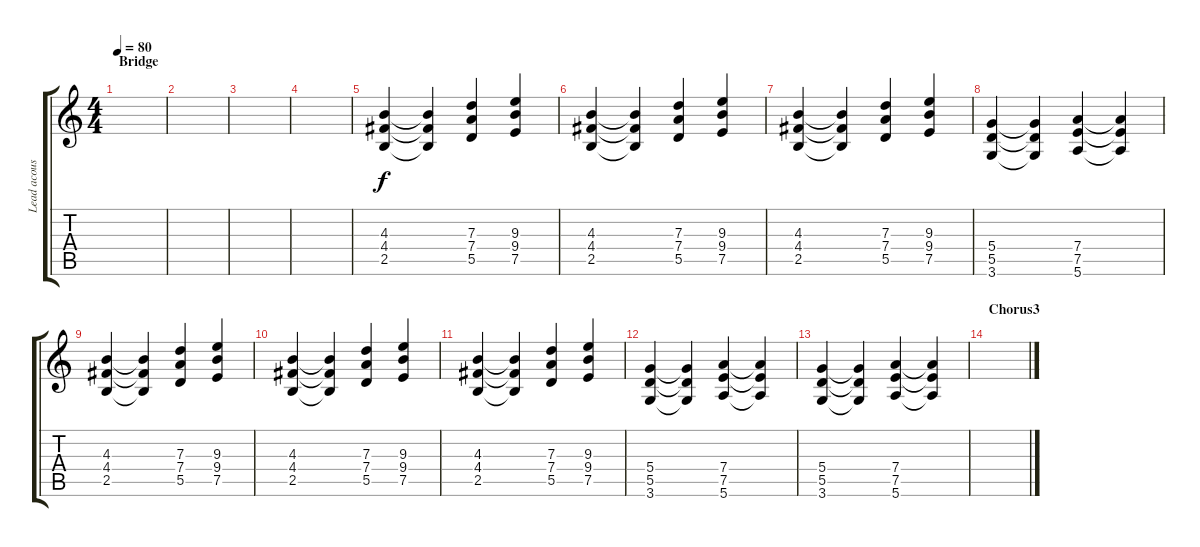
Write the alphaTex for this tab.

\track ("Lead acoustic" "Lead acous") {instrument electricguitarjazz}
\staff {score tabs}
\tuning (E4 B3 G3 D3 A2 E2) {hide}
\ts (4 4)
\section ("" "Bridge")
\tempo 80
\clef g2
\ks c
|
|
|
|
(4.3 4.4 2.5).4 (4.3{t} 4.4{t} 2.5{t}).4 (7.3 7.4 5.5).4 (9.3 9.4 7.5).4 |
(4.3 4.4 2.5).4 (4.3{t} 4.4{t} 2.5{t}).4 (7.3 7.4 5.5).4 (9.3 9.4 7.5).4 |
(4.3 4.4 2.5).4 (4.3{t} 4.4{t} 2.5{t}).4 (7.3 7.4 5.5).4 (9.3 9.4 7.5).4 |
(5.4 5.5 3.6).4 (5.4{t} 5.5{t} 3.6{t}).4 (7.4 7.5 5.6).4 (7.4{t} 7.5{t} 5.6{t}).4 |
(4.3 4.4 2.5).4 (4.3{t} 4.4{t} 2.5{t}).4 (7.3 7.4 5.5).4 (9.3 9.4 7.5).4 |
(4.3 4.4 2.5).4 (4.3{t} 4.4{t} 2.5{t}).4 (7.3 7.4 5.5).4 (9.3 9.4 7.5).4 |
(4.3 4.4 2.5).4 (4.3{t} 4.4{t} 2.5{t}).4 (7.3 7.4 5.5).4 (9.3 9.4 7.5).4 |
(5.4 5.5 3.6).4 (5.4{t} 5.5{t} 3.6{t}).4 (7.4 7.5 5.6).4 (7.4{t} 7.5{t} 5.6{t}).4 |
(5.4 5.5 3.6).4 (5.4{t} 5.5{t} 3.6{t}).4 (7.4 7.5 5.6).4 (7.4{t} 7.5{t} 5.6{t}).4 |
\section ("" "Chorus3")
